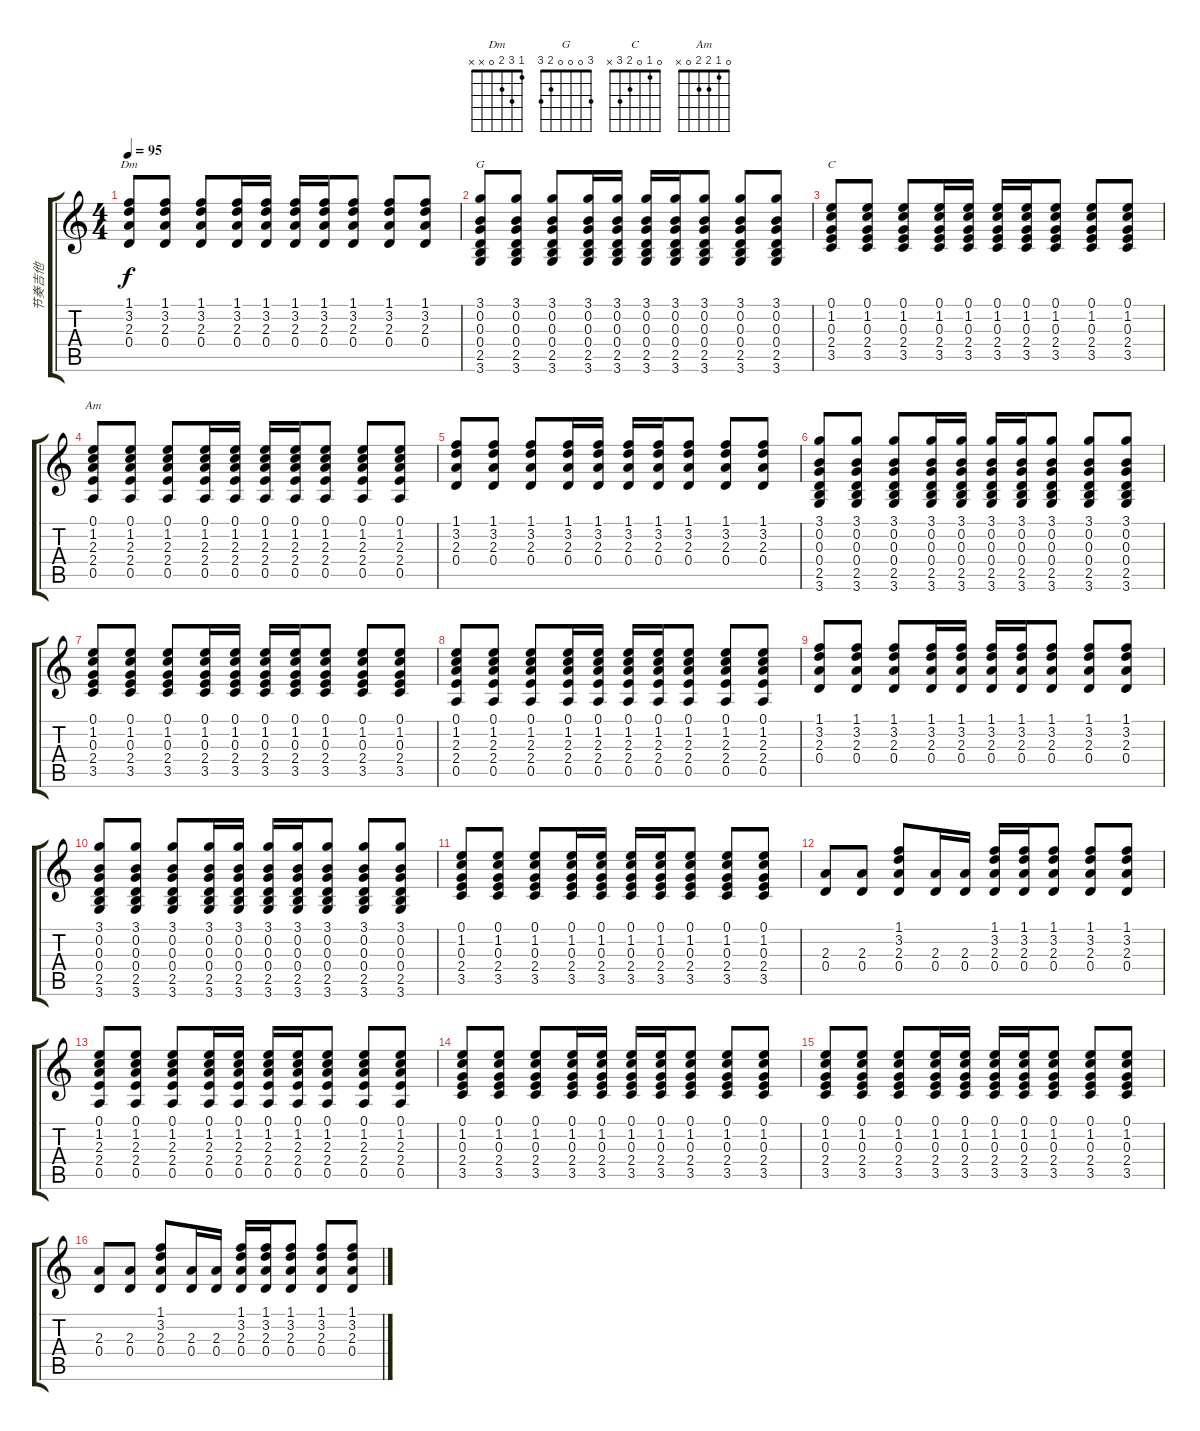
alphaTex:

\track ("节奏吉他" "节奏吉他") {instrument acousticguitarnylon}
\staff {score tabs}
\tuning (E4 B3 G3 D3 A2 E2) {hide}
\chord ("Dm" 1 3 2 0 x x)
\chord ("G" 3 0 0 0 2 3)
\chord ("C" 0 1 0 2 3 x)
\chord ("Am" 0 1 2 2 0 x)
\ts (4 4)
\tempo 95
\clef g2
\ks c
(1.1 3.2 2.3 0.4).8{ch "Dm" dy f} (1.1 3.2 2.3 0.4).8 (1.1 3.2 2.3 0.4).8 (1.1 3.2 2.3 0.4).16 (1.1 3.2 2.3 0.4).16 (1.1 3.2 2.3 0.4).16 (1.1 3.2 2.3 0.4).16 (1.1 3.2 2.3 0.4).8 (1.1 3.2 2.3 0.4).8 (1.1 3.2 2.3 0.4).8 |
(3.1 0.2 0.3 0.4 2.5 3.6).8{ch "G"} (3.1 0.2 0.3 0.4 2.5 3.6).8 (3.1 0.2 0.3 0.4 2.5 3.6).8 (3.1 0.2 0.3 0.4 2.5 3.6).16 (3.1 0.2 0.3 0.4 2.5 3.6).16 (3.1 0.2 0.3 0.4 2.5 3.6).16 (3.1 0.2 0.3 0.4 2.5 3.6).16 (3.1 0.2 0.3 0.4 2.5 3.6).8 (3.1 0.2 0.3 0.4 2.5 3.6).8 (3.1 0.2 0.3 0.4 2.5 3.6).8 |
(0.1 1.2 0.3 2.4 3.5).8{ch "C"} (0.1 1.2 0.3 2.4 3.5).8 (0.1 1.2 0.3 2.4 3.5).8 (0.1 1.2 0.3 2.4 3.5).16 (0.1 1.2 0.3 2.4 3.5).16 (0.1 1.2 0.3 2.4 3.5).16 (0.1 1.2 0.3 2.4 3.5).16 (0.1 1.2 0.3 2.4 3.5).8 (0.1 1.2 0.3 2.4 3.5).8 (0.1 1.2 0.3 2.4 3.5).8 |
(0.1 1.2 2.3 2.4 0.5).8{ch "Am"} (0.1 1.2 2.3 2.4 0.5).8 (0.1 1.2 2.3 2.4 0.5).8 (0.1 1.2 2.3 2.4 0.5).16 (0.1 1.2 2.3 2.4 0.5).16 (0.1 1.2 2.3 2.4 0.5).16 (0.1 1.2 2.3 2.4 0.5).16 (0.1 1.2 2.3 2.4 0.5).8 (0.1 1.2 2.3 2.4 0.5).8 (0.1 1.2 2.3 2.4 0.5).8 |
(1.1 3.2 2.3 0.4).8 (1.1 3.2 2.3 0.4).8 (1.1 3.2 2.3 0.4).8 (1.1 3.2 2.3 0.4).16 (1.1 3.2 2.3 0.4).16 (1.1 3.2 2.3 0.4).16 (1.1 3.2 2.3 0.4).16 (1.1 3.2 2.3 0.4).8 (1.1 3.2 2.3 0.4).8 (1.1 3.2 2.3 0.4).8 |
(3.1 0.2 0.3 0.4 2.5 3.6).8 (3.1 0.2 0.3 0.4 2.5 3.6).8 (3.1 0.2 0.3 0.4 2.5 3.6).8 (3.1 0.2 0.3 0.4 2.5 3.6).16 (3.1 0.2 0.3 0.4 2.5 3.6).16 (3.1 0.2 0.3 0.4 2.5 3.6).16 (3.1 0.2 0.3 0.4 2.5 3.6).16 (3.1 0.2 0.3 0.4 2.5 3.6).8 (3.1 0.2 0.3 0.4 2.5 3.6).8 (3.1 0.2 0.3 0.4 2.5 3.6).8 |
(0.1 1.2 0.3 2.4 3.5).8 (0.1 1.2 0.3 2.4 3.5).8 (0.1 1.2 0.3 2.4 3.5).8 (0.1 1.2 0.3 2.4 3.5).16 (0.1 1.2 0.3 2.4 3.5).16 (0.1 1.2 0.3 2.4 3.5).16 (0.1 1.2 0.3 2.4 3.5).16 (0.1 1.2 0.3 2.4 3.5).8 (0.1 1.2 0.3 2.4 3.5).8 (0.1 1.2 0.3 2.4 3.5).8 |
(0.1 1.2 2.3 2.4 0.5).8 (0.1 1.2 2.3 2.4 0.5).8 (0.1 1.2 2.3 2.4 0.5).8 (0.1 1.2 2.3 2.4 0.5).16 (0.1 1.2 2.3 2.4 0.5).16 (0.1 1.2 2.3 2.4 0.5).16 (0.1 1.2 2.3 2.4 0.5).16 (0.1 1.2 2.3 2.4 0.5).8 (0.1 1.2 2.3 2.4 0.5).8 (0.1 1.2 2.3 2.4 0.5).8 |
(1.1 3.2 2.3 0.4).8 (1.1 3.2 2.3 0.4).8 (1.1 3.2 2.3 0.4).8 (1.1 3.2 2.3 0.4).16 (1.1 3.2 2.3 0.4).16 (1.1 3.2 2.3 0.4).16 (1.1 3.2 2.3 0.4).16 (1.1 3.2 2.3 0.4).8 (1.1 3.2 2.3 0.4).8 (1.1 3.2 2.3 0.4).8 |
(3.1 0.2 0.3 0.4 2.5 3.6).8 (3.1 0.2 0.3 0.4 2.5 3.6).8 (3.1 0.2 0.3 0.4 2.5 3.6).8 (3.1 0.2 0.3 0.4 2.5 3.6).16 (3.1 0.2 0.3 0.4 2.5 3.6).16 (3.1 0.2 0.3 0.4 2.5 3.6).16 (3.1 0.2 0.3 0.4 2.5 3.6).16 (3.1 0.2 0.3 0.4 2.5 3.6).8 (3.1 0.2 0.3 0.4 2.5 3.6).8 (3.1 0.2 0.3 0.4 2.5 3.6).8 |
(0.1 1.2 0.3 2.4 3.5).8 (0.1 1.2 0.3 2.4 3.5).8 (0.1 1.2 0.3 2.4 3.5).8 (0.1 1.2 0.3 2.4 3.5).16 (0.1 1.2 0.3 2.4 3.5).16 (0.1 1.2 0.3 2.4 3.5).16 (0.1 1.2 0.3 2.4 3.5).16 (0.1 1.2 0.3 2.4 3.5).8 (0.1 1.2 0.3 2.4 3.5).8 (0.1 1.2 0.3 2.4 3.5).8 |
(2.3 0.4).8 (2.3 0.4).8 (1.1 3.2 2.3 0.4).8 (2.3 0.4).16 (2.3 0.4).16 (1.1 3.2 2.3 0.4).16 (1.1 3.2 2.3 0.4).16 (1.1 3.2 2.3 0.4).8 (1.1 3.2 2.3 0.4).8 (1.1 3.2 2.3 0.4).8 |
(0.1 1.2 2.3 2.4 0.5).8 (0.1 1.2 2.3 2.4 0.5).8 (0.1 1.2 2.3 2.4 0.5).8 (0.1 1.2 2.3 2.4 0.5).16 (0.1 1.2 2.3 2.4 0.5).16 (0.1 1.2 2.3 2.4 0.5).16 (0.1 1.2 2.3 2.4 0.5).16 (0.1 1.2 2.3 2.4 0.5).8 (0.1 1.2 2.3 2.4 0.5).8 (0.1 1.2 2.3 2.4 0.5).8 |
(0.1 1.2 0.3 2.4 3.5).8 (0.1 1.2 0.3 2.4 3.5).8 (0.1 1.2 0.3 2.4 3.5).8 (0.1 1.2 0.3 2.4 3.5).16 (0.1 1.2 0.3 2.4 3.5).16 (0.1 1.2 0.3 2.4 3.5).16 (0.1 1.2 0.3 2.4 3.5).16 (0.1 1.2 0.3 2.4 3.5).8 (0.1 1.2 0.3 2.4 3.5).8 (0.1 1.2 0.3 2.4 3.5).8 |
(0.1 1.2 0.3 2.4 3.5).8 (0.1 1.2 0.3 2.4 3.5).8 (0.1 1.2 0.3 2.4 3.5).8 (0.1 1.2 0.3 2.4 3.5).16 (0.1 1.2 0.3 2.4 3.5).16 (0.1 1.2 0.3 2.4 3.5).16 (0.1 1.2 0.3 2.4 3.5).16 (0.1 1.2 0.3 2.4 3.5).8 (0.1 1.2 0.3 2.4 3.5).8 (0.1 1.2 0.3 2.4 3.5).8 |
(2.3 0.4).8 (2.3 0.4).8 (1.1 3.2 2.3 0.4).8 (2.3 0.4).16 (2.3 0.4).16 (1.1 3.2 2.3 0.4).16 (1.1 3.2 2.3 0.4).16 (1.1 3.2 2.3 0.4).8 (1.1 3.2 2.3 0.4).8 (1.1 3.2 2.3 0.4).8
